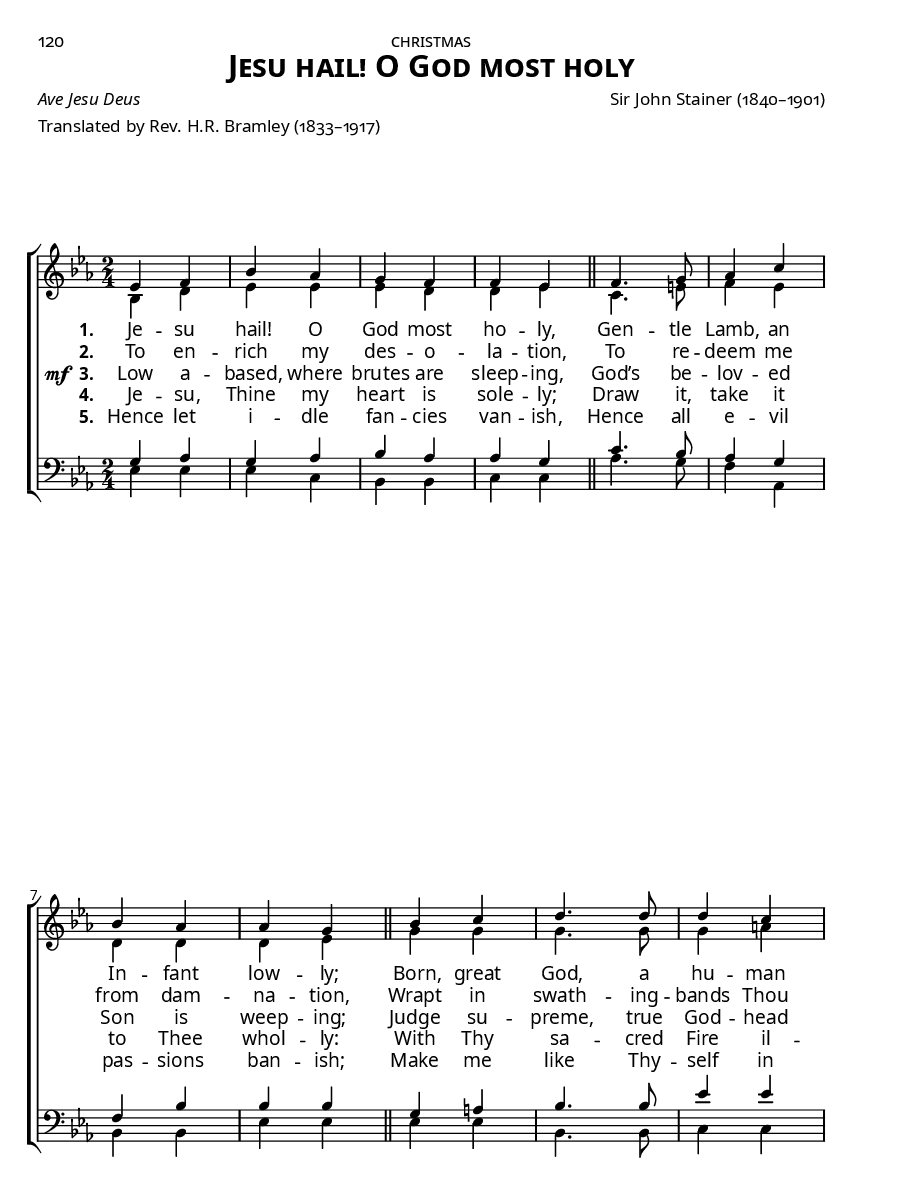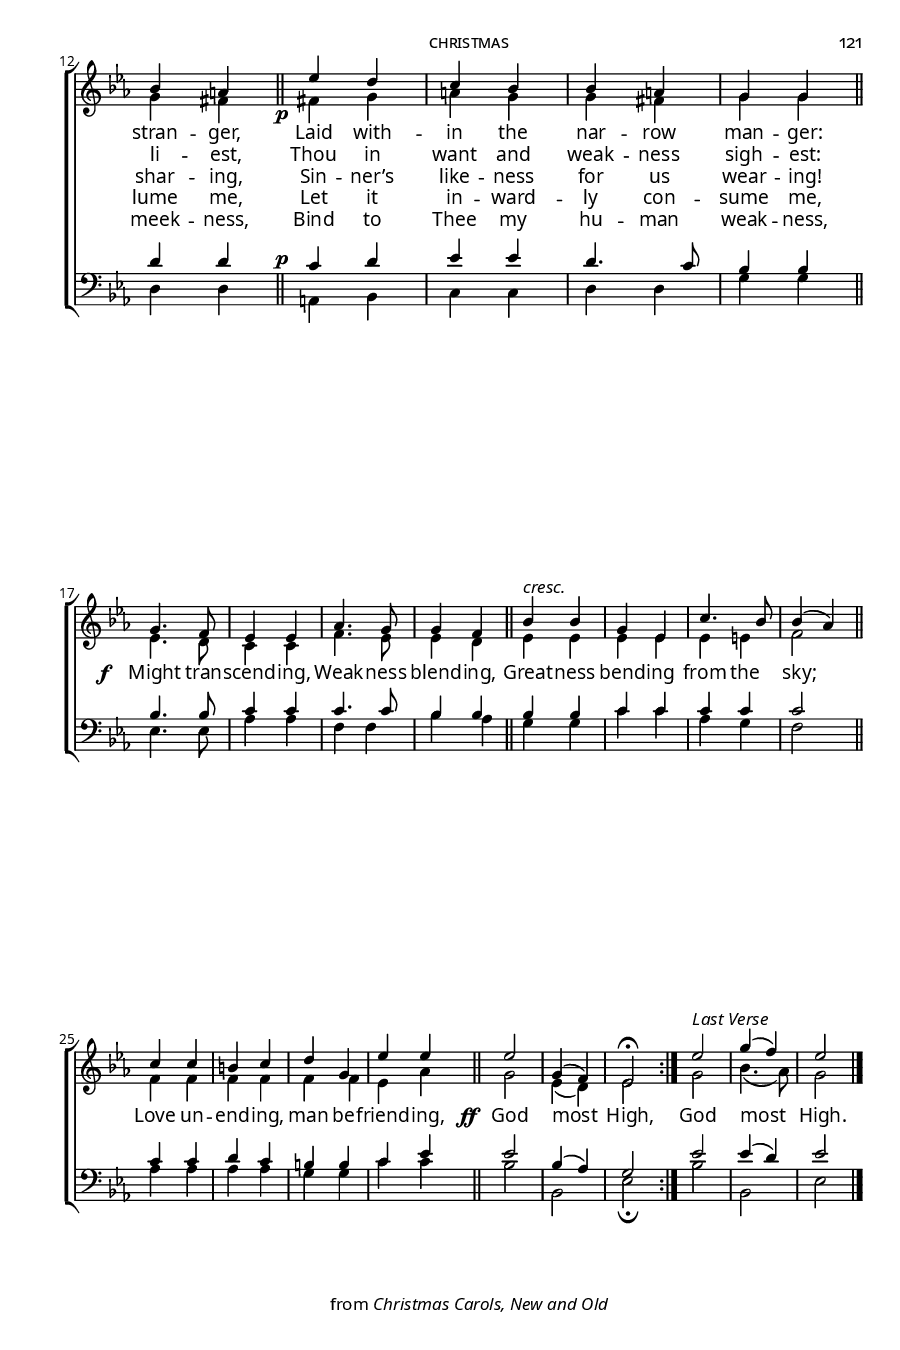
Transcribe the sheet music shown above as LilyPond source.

\version "2.14.2"
\include "util.ly"
\header {
  title = \markup{\override #'(font-name . "Garamond Premier Pro Semibold"){ \abs-fontsize #15 \smallCapsOldStyle"Jesu hail! O God most holy"}}
  poet = \markup\italic"Ave Jesu Deus"
  meter = \markup\oldStyleNum"Translated by Rev. H.R. Bramley (1833–1917)"
  composer = \markup\oldStyleNum"Sir John Stainer (1840–1901)"
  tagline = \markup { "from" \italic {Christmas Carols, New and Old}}
}
\paper {
  %print-all-headers = ##t
  paper-height = 9\in
  paper-width = 6\in
  indent = 0\in
  %system-system-spacing = #'((basic-distance . 10) (padding . 0))
  %system-system-spacing =
  %  #'((basic-distance . 0)
  %     (minimum-distance . 0)
  %     (padding . -0.35)
  %     (stretchability . 100))
  ragged-last-bottom = ##f
  ragged-bottom = ##f
  two-sided = ##t
  inner-margin = 0.5\in
  outer-margin = 0.25\in
  top-margin = 0.25\in
  bottom-margin = 0.25\in
  first-page-number = #120
  print-first-page-number = ##t
  headerLine = \markup{\override #'(font-name . "Garamond Premier Pro") \smallCapsOldStyle"christmas"}
  oddHeaderMarkup = \markup\fill-line{
     \override #'(font-name . "Garamond Premier Pro")\abs-fontsize #8.5
     \combine 
        \fill-line{"" \on-the-fly #print-page-number-check-first
        \oldStylePageNum""
        }
        \fill-line{\headerLine}
  }
  evenHeaderMarkup = \markup {
     \override #'(font-name . "Garamond Premier Pro")\abs-fontsize #8.5
     \combine
        \on-the-fly #print-page-number-check-first
        \oldStylePageNum""
        \fill-line{\headerLine}
  }
}
#(set-global-staff-size 15) \paper{ #(define fonts (make-pango-font-tree "GoudyOlSt BT" "Garamond Premier Pro" "Garamond Premier Pro" (/ 15 20))) }
global = {
  \key ees \major
  \time 2/4
  \override DynamicLineSpanner #'staff-padding = #0.0
  \override DynamicLineSpanner #'Y-extent = #'(1 . 1)
  \override DynamicText #'X-offset = #-4
}

sopMusic = \relative c' {
  ees4 f |
  bes aes |
  g f |
  f ees \bar "||"
  f4. g8 |
  aes4 c |
  
  bes aes |
  aes g \bar "||"
  bes c |
  d4. d8 |
  d4 c |
  bes a \bar "||"
  ees'_\p d |
  
  c bes |
  bes a |
  g g \bar "||" \break
  g4. f8 |
  ees4 ees |
  aes4. g8 |
  g4 f \bar "||"
  
  bes4^\markup\italic"cresc." bes |
  g ees |
  c'4. bes8 |
  bes4( aes) \bar "||"
  c4 c |
  b c |
  d g, |
  
  ees' ees \bar "||"
  ees2 |
  g,4( f) |
  ees2\fermata \bar ":|"
  ees'^\markup\italic{ "Last Verse"} |
  g4( f) |
  ees2 \bar "|."
}
sopWords = \lyricmode {
  
}

altoMusic = \relative c' {
  bes4 d |
  ees ees |
  ees d |
  d ees \bar "||"
  c4. e8 |
  f4 ees |
  
  d d |
  d ees \bar "||"
  g g |
  g4. g8 |
  g4 a |
  g fis \bar "||"
  fis! g |
  
  a g |
  g fis |
  g g \bar "||"
  ees4. d8 |
  c4 c |
  f4. ees8 |
  ees4 d |
  
  ees ees |
  ees ees |
  ees e |
  f2 \bar "||"
  f4 f |
  f f |
  f f |
  
  ees aes \bar "||"
  g2 |
  ees4( d) |
  ees2 |
  g2 |
  bes4.( aes8) |
  g2 \bar "|."
}
altoWords = {
  \dropLyricsV
  \lyricmode {
    \set stanza = #"1. "
    Je -- su hail! O God most ho -- ly,
    Gen -- tle Lamb, an In -- fant low -- ly;
    Born, great God, a hu -- man stran -- ger,
    Laid with -- in the nar -- row man -- ger:
  }
  \set stanza = \markup\dynamic"f  "
  \lyricmode{
    \set associatedVoice = "tenors"
    Might tran -- scend -- ing, Weak -- ness blend -- ing,
    Great -- ness bend -- ing from the sky;
    Love un -- end -- ing, man be -- friend -- ing,
  }
  \set stanza = \markup\dynamic"  ff "
  \lyricmode{
    God most High,
    God most High.
  }
}
altoWordsII = \lyricmode {
  \dropLyricsV
%\markup\italic
  \set stanza = #"2. "
  To en -- rich my des -- o -- la -- tion,
  To re -- deem me from dam -- na -- tion,
  Wrapt in swath -- ing -- bands Thou li -- est,
  Thou in want and weak -- ness sigh -- est:
}
altoWordsIII = {
  \dropLyricsV
  \set stanza = \markup{\dynamic"mf " "3. "}
  \lyricmode {
    Low a -- based, where brutes are sleep -- ing,
    God’s be -- lov -- ed Son is weep -- ing;
    Judge su -- preme, true God -- head shar -- ing,
    Sin -- ner’s like -- ness for us wear -- ing!
  }
}
altoWordsIV = \lyricmode {
  \dropLyricsV
  \set stanza = #"4. "
  Je -- su, Thine my heart is sole -- ly;
  Draw it, take it to Thee whol -- ly:
  With Thy sa -- cred Fire il -- lume me,
  Let it in -- ward -- ly con -- sume me,
}
altoWordsV = \lyricmode {
  \dropLyricsV
  \set stanza = #"5. "
  Hence let i -- dle fan -- cies van -- ish,
  Hence all e -- vil pas -- sions ban -- ish;
  Make me like Thy -- self in meek -- ness,
  Bind to Thee my hu -- man weak -- ness,
}
altoWordsVI = \lyricmode {
  \set stanza = #"6. "
  \set ignoreMelismata = ##t
}
tenorMusic = \relative c' {
  g4 aes |
  g aes |
  bes aes |
  aes g \bar "||"
  c4. bes8 |
  aes4 g |
  
  f bes |
  bes bes \bar "||"
  g a |
  bes4. bes8 |
  ees4 ees |
  d d \bar "||"
  c^\p d |
  
  ees4 ees |
  d4. c8 |
  bes4 bes \bar "||"
  bes4. bes8 |
  c4 c |
  c4. c8 |
  bes4 bes \bar "||"
  
  bes bes |
  c c |
  c c |
  c2 \bar "||"
  c4 c |
  d c |
  b b |
  
  c ees \bar "||"
  ees2 |
  bes4( aes) |
  g2 |
  
  ees' |
  ees4( d) |
  ees2 \bar "|."
  
}
tenorWords = \lyricmode {

}

bassMusic = \relative c {
  ees4 ees |
  ees c |
  bes bes |
  c c \bar "||"
  aes'4. g8 |
  f4 aes, |
  
  bes4 bes |
  ees ees \bar "||"
  ees ees |
  bes4. bes8 |
  c4 c |
  d d \bar "||"
  a bes |
  
  c c |
  d d |
  g g \bar "||"
  ees4. ees8 |
  aes4 aes |
  f f |
  bes aes \bar "||"
  
  g g |
  c c |
  aes g |
  f2 \bar "||"
  aes4 aes |
  aes aes |
  g g |
  
  c c \bar "||"
  bes2 |
  bes, |
  ees\fermata |
  bes' |
  bes, |
  ees \bar "|."
}
bassWords = \lyricmode {

}

pianoRH = \relative c' {
  
}
pianoLH = \relative c' {
  
}

\score {
  <<
   \new ChoirStaff <<
%    \new Lyrics = sopranos \with { \override VerticalAxisGroup #'nonstaff-relatedstaff-spacing = #'((basic-distance . 1)) }
    \new Staff = women <<
      \new Voice = "sopranos" { \voiceOne << \global \sopMusic >> }
      \new Voice = "altos" { \voiceTwo << \global \altoMusic >> }
    >>
   \new Staff = men <<
      \clef bass
      \new Voice = "tenors" { \voiceOne << \global \tenorMusic >> }
      \new Voice = "basses" { \voiceTwo << \global \bassMusic >> }
    >>
    \new Lyrics \with { alignAboveContext = #"women" \override VerticalAxisGroup #'nonstaff-relatedstaff-spacing = #'((basic-distance . 1))} \lyricsto "sopranos" \sopWords
     \new Lyrics = "altosVI"  \with { alignBelowContext = #"women" \override VerticalAxisGroup #'nonstaff-relatedstaff-spacing = #'((basic-distance . 1))} \lyricsto "altos" \altoWordsVI
    \new Lyrics = "altosV"  \with { alignBelowContext = #"women" \override VerticalAxisGroup #'nonstaff-relatedstaff-spacing = #'((basic-distance . 1))} \lyricsto "altos" \altoWordsV
    \new Lyrics = "altosIV"  \with { alignBelowContext = #"women" \override VerticalAxisGroup #'nonstaff-relatedstaff-spacing = #'((basic-distance . 1))} \lyricsto "altos" \altoWordsIV
    \new Lyrics = "altosIII"  \with { alignBelowContext = #"women" \override VerticalAxisGroup #'nonstaff-relatedstaff-spacing = #'((basic-distance . 1))} \lyricsto "altos" \altoWordsIII
    \new Lyrics = "altosII"  \with { alignBelowContext = #"women" \override VerticalAxisGroup #'nonstaff-relatedstaff-spacing = #'((basic-distance . 1))} \lyricsto "altos" \altoWordsII
    \new Lyrics = "altos"  \with { alignBelowContext = #"women" \override VerticalAxisGroup #'nonstaff-relatedstaff-spacing = #'((basic-distance . 1)) } \lyricsto "altos" \altoWords
    \new Lyrics \with { alignAboveContext = #"men" \override VerticalAxisGroup #'nonstaff-relatedstaff-spacing = #'((basic-distance . 1)) } \lyricsto "tenors" \tenorWords
    \new Lyrics \with { alignBelowContext = #"men" \override VerticalAxisGroup #'nonstaff-relatedstaff-spacing = #'((basic-distance . 1)) } \lyricsto "basses" \bassWords
  >>
%    \new PianoStaff << \new Staff { \new Voice { \pianoRH } } \new Staff { \clef "bass" \pianoLH } >>
  >>
  \layout {
    \context {
      \Score
      %\override SpacingSpanner #'base-shortest-duration = #(ly:make-moment 1 8)
      %\override SpacingSpanner #'common-shortest-duration = #(ly:make-moment 1 4)
    }
    \context {
      % Remove all empty staves
      % \Staff \RemoveEmptyStaves \override VerticalAxisGroup #'remove-first = ##t
    }
    \context {
      \Lyrics
      \override LyricText #'X-offset = #center-on-word
    }
  }
}

